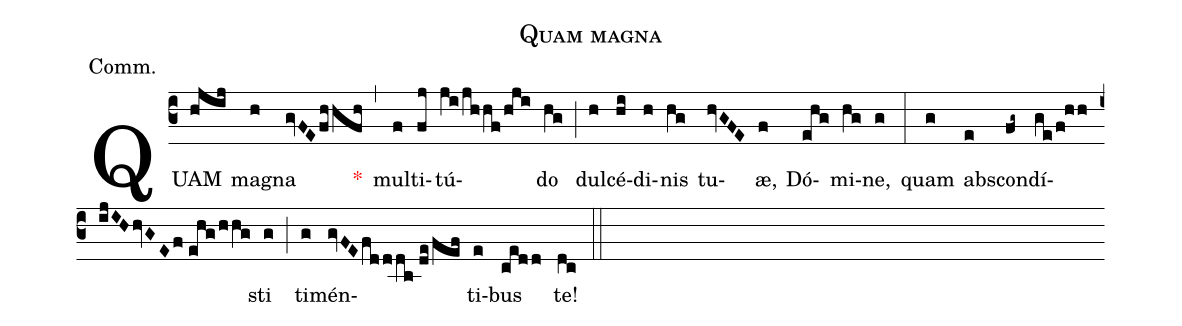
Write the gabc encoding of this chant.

name:Quam magna;
annotation:Comm.;
mode:III.;
office-part:Communion;
%%
(c3) QUAM(hjij) ma(h)gna(gvFE/fhhfh) <v>\red{*}</v>(,) mul(f)ti(fj)tú(ji/jhhf/hji)do(hg) (;) dul(h)cé(hi)di(h)nis(hg) tu(hvGFE)æ,(f) Dó(ehg)mi(hg)ne,(g) (:) quam(g) ab(e)scon(fg~)dí(ge/f!hh/ijIH/hvGE/f//ehg/hhg)sti(g) (;) ti(g)mén(gvFE/fdddb//de/fef)ti(e)bus(cedd) te!(dc) (::)
